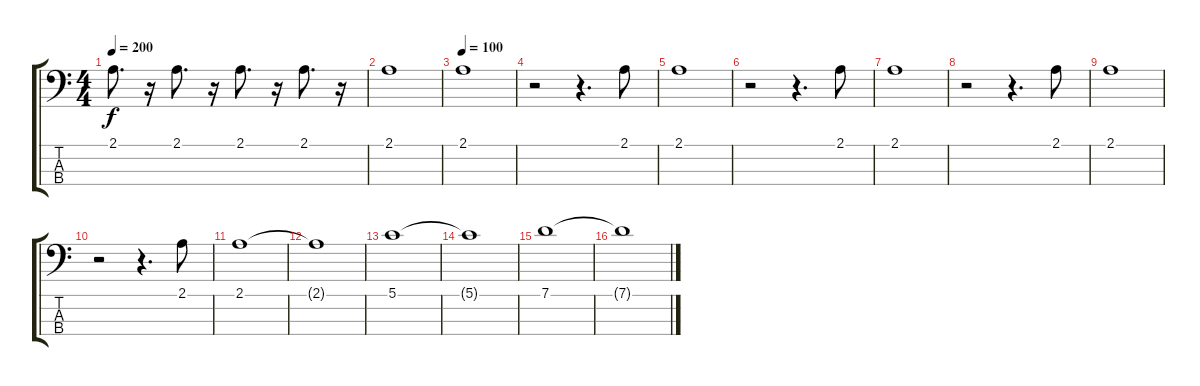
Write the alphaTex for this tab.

\track "" {instrument electricbassfinger}
\staff {score tabs}
\tuning (G2 D2 A1 E1) {hide}
\ts (4 4)
\tempo 200
\clef f4
\ks c
2.1.8{d dy f} r.16 2.1.8{d} r.16 2.1.8{d} r.16 2.1.8{d} r.16 |
2.1.1 |
\tempo 100
2.1.1 |
r.2 r.4{d} 2.1.8 |
2.1.1 |
r.2 r.4{d} 2.1.8 |
2.1.1 |
r.2 r.4{d} 2.1.8 |
2.1.1 |
r.2 r.4{d} 2.1.8 |
2.1.1 |
2.1{t}.1 |
5.1.1 |
5.1{t}.1 |
7.1.1 |
7.1{t}.1
